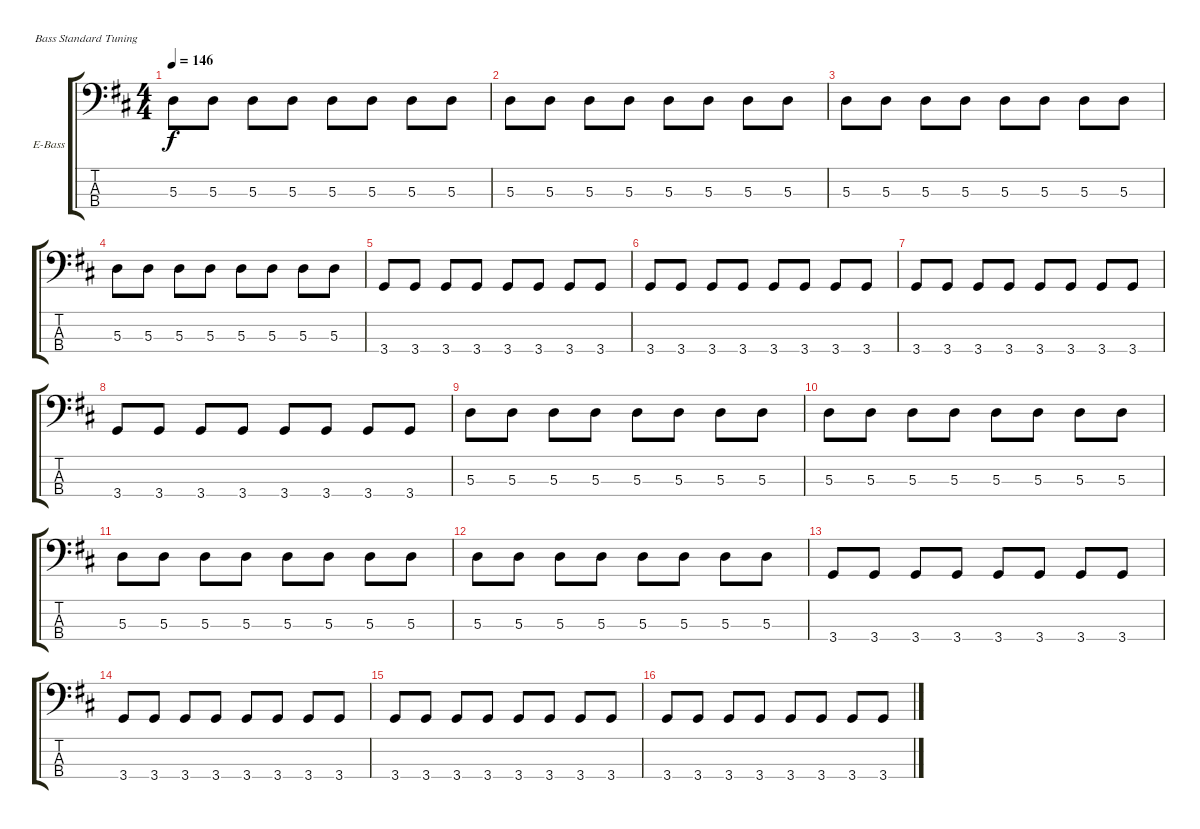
\bracketExtendMode groupsimilarinstruments
\firstSystemTrackNameOrientation horizontal
\otherSystemsTrackNameOrientation horizontal
\track ("Nikolai Fraiture" "E-Bass") {instrument electricbasspick}
\staff {score tabs}
\tuning (G2 D2 A1 E1)
\ts (4 4)
\tempo 146
\clef f4
\ks d
5.3.8{dy f} 5.3.8 5.3.8 5.3.8 5.3.8 5.3.8 5.3.8 5.3.8 |
5.3.8 5.3.8 5.3.8 5.3.8 5.3.8 5.3.8 5.3.8 5.3.8 |
5.3.8 5.3.8 5.3.8 5.3.8 5.3.8 5.3.8 5.3.8 5.3.8 |
5.3.8 5.3.8 5.3.8 5.3.8 5.3.8 5.3.8 5.3.8 5.3.8 |
3.4.8 3.4.8 3.4.8 3.4.8 3.4.8 3.4.8 3.4.8 3.4.8 |
3.4.8 3.4.8 3.4.8 3.4.8 3.4.8 3.4.8 3.4.8 3.4.8 |
3.4.8 3.4.8 3.4.8 3.4.8 3.4.8 3.4.8 3.4.8 3.4.8 |
3.4.8 3.4.8 3.4.8 3.4.8 3.4.8 3.4.8 3.4.8 3.4.8 |
5.3.8 5.3.8 5.3.8 5.3.8 5.3.8 5.3.8 5.3.8 5.3.8 |
5.3.8 5.3.8 5.3.8 5.3.8 5.3.8 5.3.8 5.3.8 5.3.8 |
5.3.8 5.3.8 5.3.8 5.3.8 5.3.8 5.3.8 5.3.8 5.3.8 |
5.3.8 5.3.8 5.3.8 5.3.8 5.3.8 5.3.8 5.3.8 5.3.8 |
3.4.8 3.4.8 3.4.8 3.4.8 3.4.8 3.4.8 3.4.8 3.4.8 |
3.4.8 3.4.8 3.4.8 3.4.8 3.4.8 3.4.8 3.4.8 3.4.8 |
3.4.8 3.4.8 3.4.8 3.4.8 3.4.8 3.4.8 3.4.8 3.4.8 |
3.4.8 3.4.8 3.4.8 3.4.8 3.4.8 3.4.8 3.4.8 3.4.8
